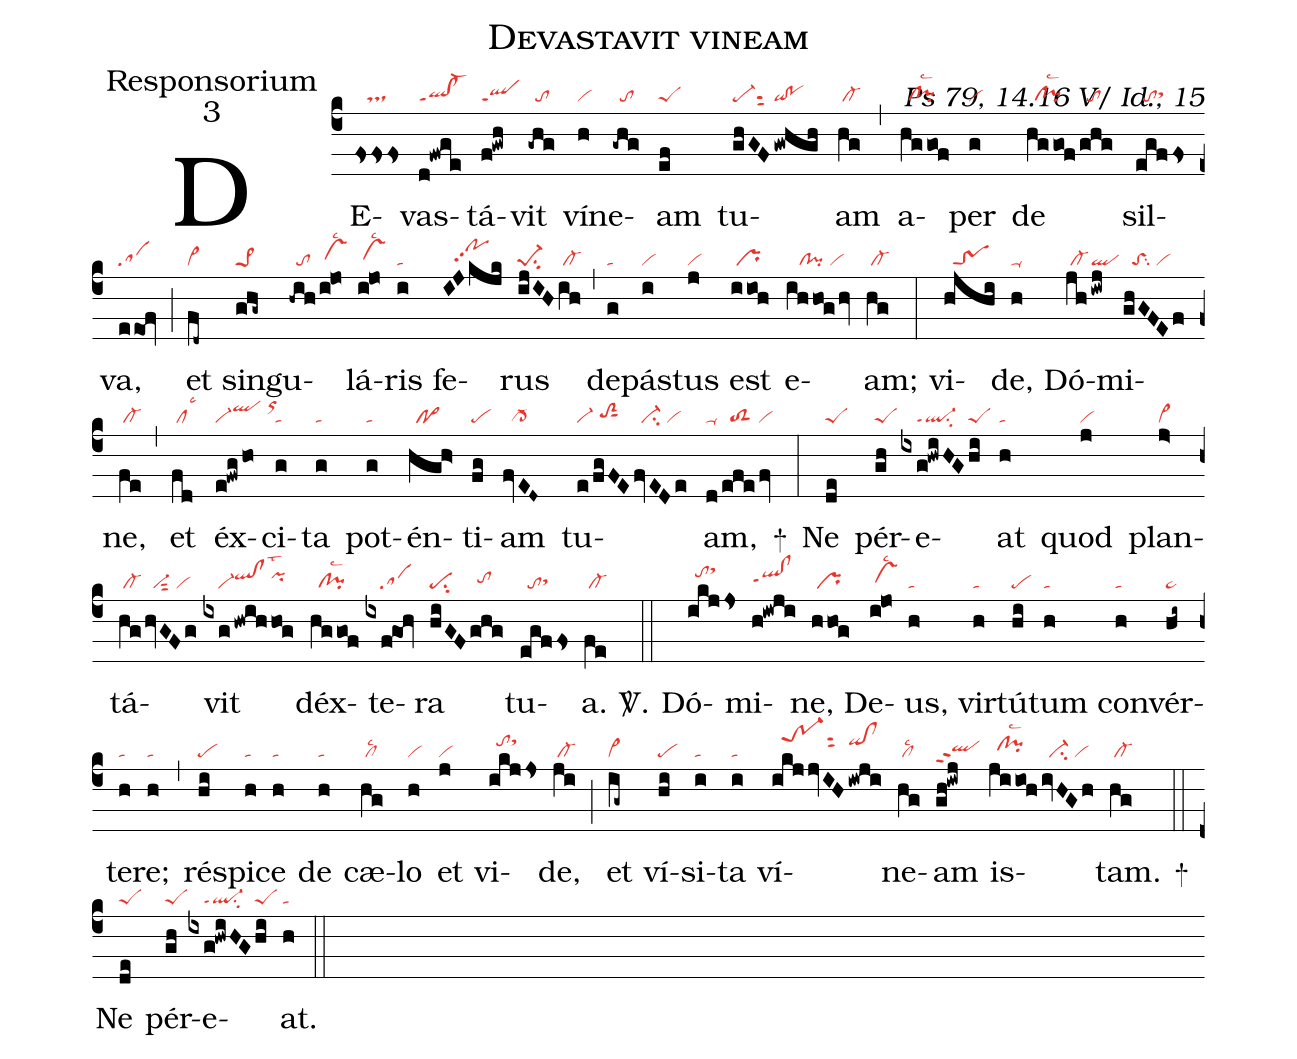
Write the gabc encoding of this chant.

name:Devastavit vineam;
office-part:Responsorium;
mode:3;
commentary:Ps 79, 14.16 V/ Id., 15;
nabc-lines:1;
%%
(c4)DE(fsss|///ts)vas(d!fwge|ql!cl-ppt1)tá(f!gwh|qlppt1)vit(-ghg|//to) ví(h|vi)ne(-ghg|//to)am(ef|peS) tu(ghGF|pe-sut2|/gwhgh|qi!po)am(hg|/cl-) (,)
a(hggof|//cl!pilsc2)per(g|vi) de(hggof|//cl!pilsc2|/ghg|//to) sil(egffs|//tosthh)va,(eeof|sa) (;)
et(fd~|cl~) sin(ghg~|pe>1)gu(-hih|//to|/i!jo|/vshhlsc2)lá(i!jo|/vshhlsc2)ris(i|ta) fe(IJkjk|///pohkpp2)rus(ijIH|pe-1su2|ih|/cl-) (,)
de(g|ta)pás(i|vi)tus(j|vi) est(iioh|/pr) e(ihhog/hv|///cl!pi/vi)am;(hg|/cl-) (:)
vi(hjhi|//trS)de,(h|ta-) Dó(jh|/cl-|!iwj|ql)mi(ghGFEf|//toSsu2/vi)ne,(fe|/cl-) (,)
et(fd|/cllsc3) éx(e!fwg/ho|vi-qlhj/orhk)ci(g|ta)ta(g|ta) pot(g|ta)én(hgh>|//po>)ti(fg|pe)am(fvED~|//cl->) tu(e|vi-|!fgFE|//toS2hhsut1|fvEDe|//vi-su2/vi)am,(d|ta-|/efe|//toS2|/fv|vi) +(:)
Ne(de|peS) pér(gh|peS)e(ixg!hwiHG|////ql-ppt1su2|hi|peS)at(h|ta) quod(j|vi) plan(j>|vi>)tá(hg|/cl-|/hvGFg|//vi-sut2/vi)vit(ixg|////vi-|!hwih|qlhi!clhilst3|hog|pihi) déx(hggof|//cl!pilsc2)te(ixf!goh|////sa)ra(hiGF|pesu2|ghg|//tohh) tu(egffs|//tosthh)a.(fe|/cl-) <sp>V/</sp>.(::)
Dó(ikjjs|//tohjsthl)mi(h!iwji|qlhh!clhhppt1)ne,(hhog|/pr) De(i!jo|/vshhlsc2)us,(h|ta) vir(h|ta)tú(hi|pe)tum(h|ta) con(h|ta)vér(hi~|pe~)te(h|ta)re;(h|ta) (,)
ré(hi|pe)spi(h|ta)ce(h|ta) de(h|ta) cæ(hg|/cllsc2)lo(h|vi) et(j|vi) vi(ikjjs|//tohjsthk)de,(ji|/cl-) (;)
et(ig~|cl~) ví(hi|pe)si(i|ta)ta(i|ta) ví(ikjjvIH|//trS-hksut2|/iwji|qihj!clhj)ne(hg|/cllsc2)am(gh!iwj|qlhhppt2) is(jiioh|//clhh!pihhlsc2|/ivHGh|//vi-su2/vi)tam.(hg|/cl-) +(::)
Ne(de|peS) pér(gh|peS)e(ixg!hwiHG|////ql-ppt1su2|hi|peS)at.(h|ta) (::)
